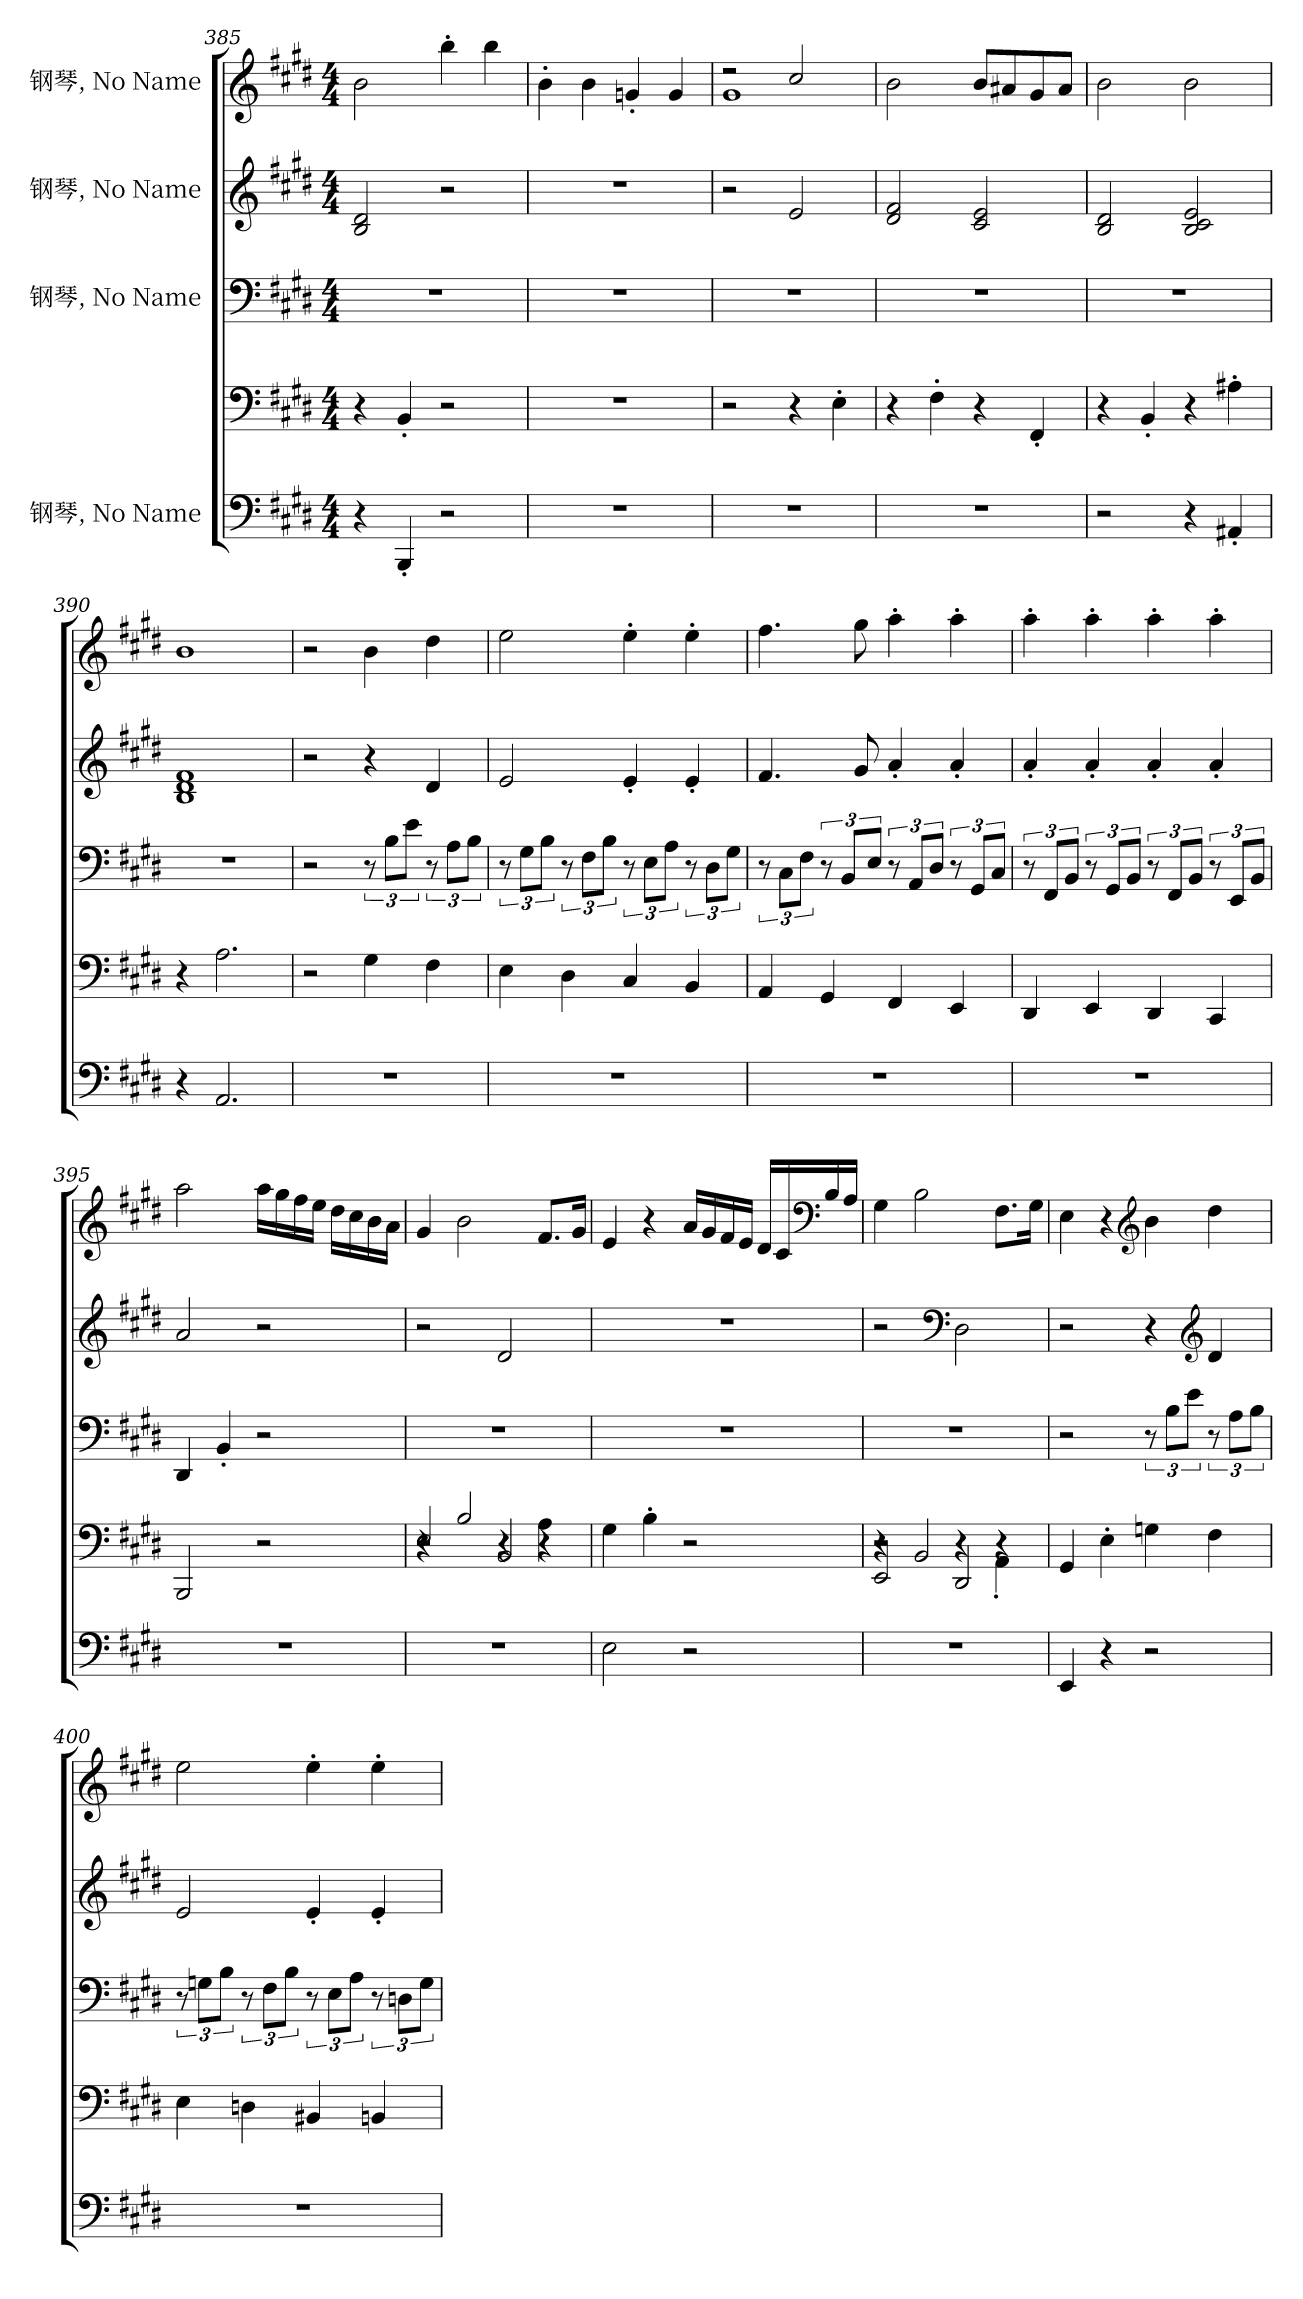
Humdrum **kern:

**kern	**kern	**kern	**kern	**kern
*part4	*part4	*part3	*part2	*part1
*staff5	*staff4	*staff3	*staff2	*staff1
*I"钢琴, No Name	*	*I"钢琴, No Name	*I"钢琴, No Name	*I"钢琴, No Name
*clefF4	*clefF4	*clefF4	*clefG2	*clefG2
*k[f#c#g#d#]	*k[f#c#g#d#]	*k[f#c#g#d#]	*k[f#c#g#d#]	*k[f#c#g#d#]
*M4/4	*M4/4	*M4/4	*M4/4	*M4/4
=385	=385	=385	=385	=385
4r	4r	1r	2B/ 2d#/	2b\
4BBB'/	4BB'/	.	.	.
*	*	*	*	*MM161
2r	2r	.	2r	4bb'\
.	.	.	.	4bb\
!!LO:LB:g=z
=386	=386	=386	=386	=386
*	*	*	*	*MM161
1r	1r	1r	1r	4b'\
.	.	.	.	4b\
.	.	.	.	4gn'/
.	.	.	.	4g/
=387	=387	=387	=387	=387
*	*	*	*	*^
1r	2r	1r	2r	2r	1g#
.	4r	.	2e/	2cc#/	.
.	4E'\	.	.	.	.
*	*	*	*	*v	*v
=388	=388	=388	=388	=388
*	*	*	*	*MM161
1r	4r	1r	2d#/ 2f#/	2b\
.	4F#'\	.	.	.
.	4r	.	2c#/ 2e/	8b/L
.	.	.	.	8a#X/
.	4FF#'/	.	.	8g#/
.	.	.	.	8a#/J
=389	=389	=389	=389	=389
2r	4r	1r	2B/ 2d#/	2b\
.	4BB'/	.	.	.
4r	4r	.	2B/ 2c#/ 2e/	2b\
4AA#X'/	4A#X'\	.	.	.
=390	=390	=390	=390	=390
*	*	*	*	*MM100
4r	4r	1r	1B 1d# 1f#	1b
2.AA/	2.A\	.	.	.
=391	=391	=391	=391	=391
*	*	*	*	*MM250
1r	2r	2r	2r	2r
*	*	*	*	*MM167
.	4G#\	12r	4r	4b\
.	.	12B\L	.	.
.	.	12e\J	.	.
.	4F#\	12r	4d#/	4dd#\
.	.	12A\L	.	.
.	.	12B\J	.	.
!!LO:PB:g=z
=392	=392	=392	=392	=392
1r	4E\	12r	2e/	2ee\
.	.	12G#\L	.	.
.	.	12B\J	.	.
.	4D#\	12r	.	.
.	.	12F#\L	.	.
.	.	12B\J	.	.
.	4C#/	12r	4e'/	4ee'\
.	.	12E\L	.	.
.	.	12A\J	.	.
.	4BB/	12r	4e'/	4ee'\
.	.	12D#\L	.	.
.	.	12G#\J	.	.
=393	=393	=393	=393	=393
1r	4AA/	12r	4.f#/	4.ff#\
.	.	12C#\L	.	.
.	.	12F#\J	.	.
.	4GG#/	12r	.	.
.	.	12BB/L	.	.
.	.	.	8g#/	8gg#\
.	.	12E/J	.	.
.	4FF#/	12r	4a'/	4aa'\
.	.	12AA/L	.	.
.	.	12D#/J	.	.
.	4EE/	12r	4a'/	4aa'\
.	.	12GG#/L	.	.
.	.	12C#/J	.	.
=394	=394	=394	=394	=394
1r	4DD#/	12r	4a'/	4aa'\
.	.	12FF#/L	.	.
.	.	12BB/J	.	.
.	4EE/	12r	4a'/	4aa'\
.	.	12GG#/L	.	.
.	.	12BB/J	.	.
.	4DD#/	12r	4a'/	4aa'\
.	.	12FF#/L	.	.
.	.	12BB/J	.	.
.	4CC#/	12r	4a'/	4aa'\
.	.	12EE/L	.	.
.	.	12BB/J	.	.
!!LO:LB:g=z
=395	=395	=395	=395	=395
1r	2BBB/	4DD#/	2a/	2aa\
.	.	4BB'/	.	.
*	*	*	*	*MM167
.	2r	2r	2r	16aa\LL
.	.	.	.	16gg#\
.	.	.	.	16ff#\
.	.	.	.	16ee\JJ
.	.	.	.	16dd#\LL
.	.	.	.	16cc#\
.	.	.	.	16b\
.	.	.	.	16a\JJ
=396	=396	=396	=396	=396
*	*^	*	*	*
*	*	*^	*	*	*
1r	4r	2r	2E/	1r	2r	4g#/
*	*	*	*	*	*	*MM167
.	2B/	.	.	.	.	2b\
.	.	4r	2BB/	.	2d#/	.
.	4r	4A\	.	.	.	8.f#/L
.	.	.	.	.	.	16g#/Jk
*	*v	*v	*v	*	*	*
=397	=397	=397	=397	=397
*	*	*	*	*MM165
2E\	4G#\	1r	1r	4e/
*	*	*	*	*MM161
.	4B'\	.	.	4r
*	*	*	*	*MM167
2r	2r	.	.	16a/LL
.	.	.	.	16g#/
.	.	.	.	16f#/
.	.	.	.	16e/JJ
.	.	.	.	16d#/LL
.	.	.	.	16c#/
*	*	*	*	*clefF4
.	.	.	.	16B/
.	.	.	.	16A/JJ
=398	=398	=398	=398	=398
*	*^	*	*	*
*	*	*^	*	*	*
1r	4r	2r	2EE/	1r	2r	4G#\
*	*	*	*	*	*	*MM167
.	2BB/	.	.	.	.	2B\
*	*	*	*	*	*clefF4	*
.	.	4r	2DD#/	.	2D#\	.
.	4r	4AA'\	.	.	.	8.F#\L
.	.	.	.	.	.	16G#\Jk
*	*v	*v	*v	*	*	*
!!LO:PB:g=z
=399	=399	=399	=399	=399
*	*	*	*	*MM165
4EE/	4GG#/	2r	2r	4E\
*	*	*	*	*MM161
4r	4E'\	.	.	4r
*	*	*	*	*clefG2
*	*	*	*	*MM167
2r	4Gn\	12r	4r	4b\
.	.	12B\L	.	.
.	.	12e\J	.	.
*	*	*	*clefG2	*
.	4F#\	12r	4d#/	4dd#\
.	.	12A\L	.	.
.	.	12B\J	.	.
=400	=400	=400	=400	=400
1r	4E\	12r	2e/	2ee\
.	.	12Gn\L	.	.
.	.	12B\J	.	.
.	4Dn\	12r	.	.
.	.	12F#\L	.	.
.	.	12B\J	.	.
.	4BB#X/	12r	4e'/	4ee'\
.	.	12E\L	.	.
.	.	12A\J	.	.
.	4BBn/	12r	4e'/	4ee'\
.	.	12Dn\L	.	.
.	.	12G\J	.	.
=	=	=	=	=
*-	*-	*-	*-	*-
